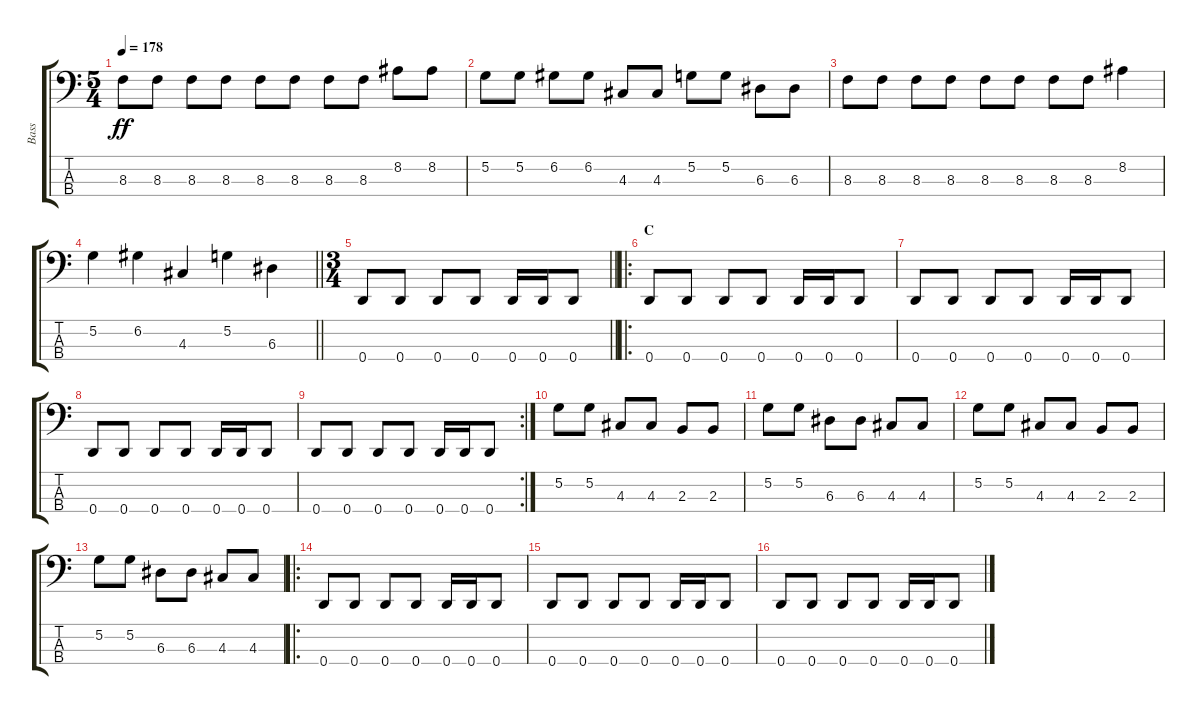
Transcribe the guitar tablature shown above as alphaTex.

\track ("Bass" "Bass") {instrument electricbasspick}
\staff {score tabs}
\tuning (G2 D2 A1 D1) {hide}
\ts (5 4)
\tempo 178
\clef f4
\ks c
8.3.8{dy ff} 8.3.8 8.3.8 8.3.8 8.3.8 8.3.8 8.3.8 8.3.8 8.2.8 8.2.8 |
5.2.8 5.2.8 6.2.8 6.2.8 4.3.8 4.3.8 5.2.8 5.2.8 6.3.8 6.3.8 |
8.3.8 8.3.8 8.3.8 8.3.8 8.3.8 8.3.8 8.3.8 8.3.8 8.2.4 |
\barLineRight lightlight
5.2.4 6.2.4 4.3.4 5.2.4 6.3.4 |
\ts (3 4)
\section ("" "")
\barLineRight lightlight
0.4.8 0.4.8 0.4.8 0.4.8 0.4.16 0.4.16 0.4.8 |
\ro
\section ("" "C")
0.4.8 0.4.8 0.4.8 0.4.8 0.4.16 0.4.16 0.4.8 |
0.4.8 0.4.8 0.4.8 0.4.8 0.4.16 0.4.16 0.4.8 |
0.4.8 0.4.8 0.4.8 0.4.8 0.4.16 0.4.16 0.4.8 |
\rc 2
0.4.8 0.4.8 0.4.8 0.4.8 0.4.16 0.4.16 0.4.8 |
5.2.8 5.2.8 4.3.8 4.3.8 2.3.8 2.3.8 |
5.2.8 5.2.8 6.3.8 6.3.8 4.3.8 4.3.8 |
5.2.8 5.2.8 4.3.8 4.3.8 2.3.8 2.3.8 |
5.2.8 5.2.8 6.3.8 6.3.8 4.3.8 4.3.8 |
\ro
0.4.8 0.4.8 0.4.8 0.4.8 0.4.16 0.4.16 0.4.8 |
0.4.8 0.4.8 0.4.8 0.4.8 0.4.16 0.4.16 0.4.8 |
0.4.8 0.4.8 0.4.8 0.4.8 0.4.16 0.4.16 0.4.8
